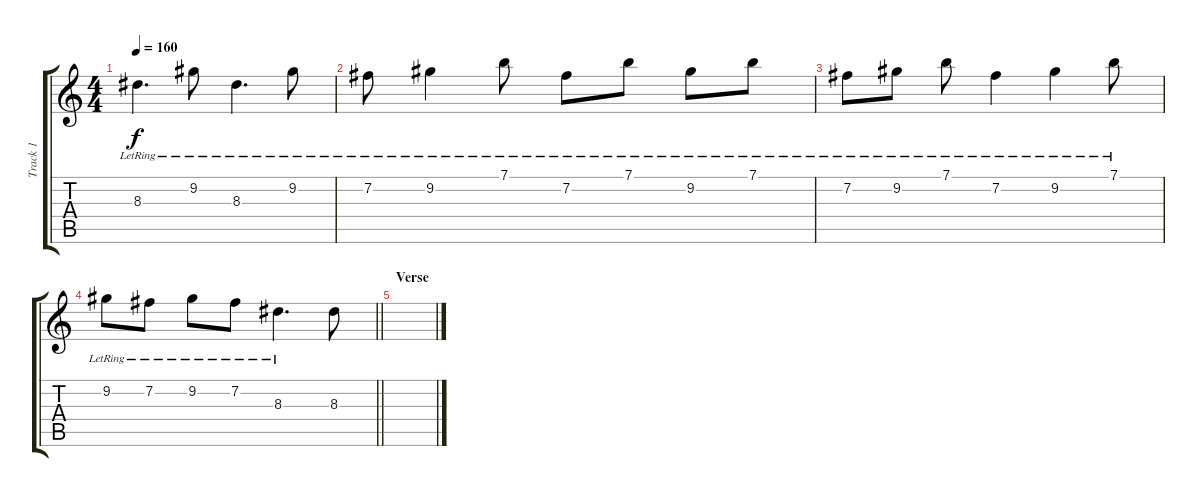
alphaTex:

\track ("Track 1" "Track 1") {instrument electricguitarclean}
\staff {score tabs}
\tuning (E4 B3 G3 D3 A2 E2) {hide}
\ts (4 4)
\tempo 160
\clef g2
\ks c
8.3{lr}.4{d dy f} 9.2{lr}.8 8.3{lr}.4{d} 9.2{lr}.8 |
7.2{lr}.8 9.2{lr}.4 7.1{lr}.8 7.2{lr}.8 7.1{lr}.8 9.2{lr}.8 7.1{lr}.8 |
7.2{lr}.8 9.2{lr}.8 7.1{lr}.8 7.2{lr}.4 9.2{lr}.4 7.1{lr}.8 |
\barLineRight lightlight
9.2{lr}.8 7.2{lr}.8 9.2{lr}.8 7.2{lr}.8 8.3{lr}.4{d} 8.3.8 |
\section ("" "Verse")
